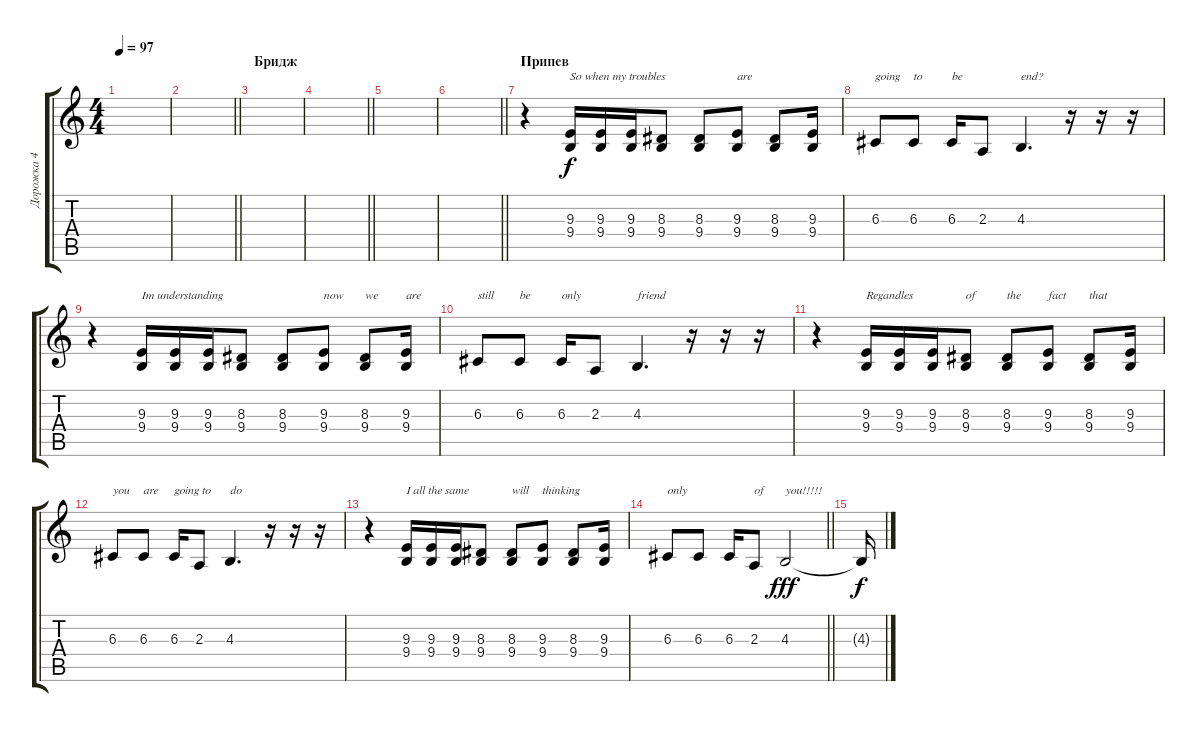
\track ("Дорожка 4" "Дорожка 4") {instrument lead8bassandlead}
\staff {score tabs}
\tuning (E4 B3 G3 D3 A2 E2) {hide}
\ts (4 4)
\tempo 97
\clef g2
\ks c
|
\barLineRight lightlight
|
\section ("" "Бридж")
|
\barLineRight lightlight
|
|
\barLineRight lightlight
|
\section ("" "Припев")
r.4 (9.3 9.4).16{txt "So when my troubles" dy f} (9.3 9.4).16 (9.3 9.4).16 (8.3 9.4).8 (8.3 9.4).8 (9.3 9.4).8{txt "are"} (8.3 9.4).8 (9.3 9.4).16 |
6.3.8{txt "going"} 6.3.8{txt "to"} 6.3.16{txt "be "} 2.3.8 4.3.4{d txt "end?"} r.16 r.16 r.16 |
r.4 (9.3 9.4).16{txt "Im understanding"} (9.3 9.4).16 (9.3 9.4).16 (8.3 9.4).8 (8.3 9.4).8 (9.3 9.4).8{txt "now"} (8.3 9.4).8{txt "we"} (9.3 9.4).16{txt "are"} |
6.3.8{txt "still"} 6.3.8{txt "be"} 6.3.16{txt "only"} 2.3.8 4.3.4{d txt "friend"} r.16 r.16 r.16 |
r.4 (9.3 9.4).16{txt "Regandles"} (9.3 9.4).16 (9.3 9.4).16 (8.3 9.4).8{txt "of"} (8.3 9.4).8{txt "the"} (9.3 9.4).8{txt "fact"} (8.3 9.4).8{txt "that"} (9.3 9.4).16 |
6.3.8{txt "you"} 6.3.8{txt "are"} 6.3.16{txt "going to"} 2.3.8 4.3.4{d txt "do"} r.16 r.16 r.16 |
r.4 (9.3 9.4).16{txt "I all the same"} (9.3 9.4).16 (9.3 9.4).16 (8.3 9.4).8 (8.3 9.4).8{txt "will"} (9.3 9.4).8{txt "thinking"} (8.3 9.4).8 (9.3 9.4).16 |
\barLineRight lightlight
6.3.8{txt "only"} 6.3.8 6.3.16 2.3.8{txt "of"} 4.3.2{txt "you!!!!!" dy fff} |
4.3{t}.16{dy f}
